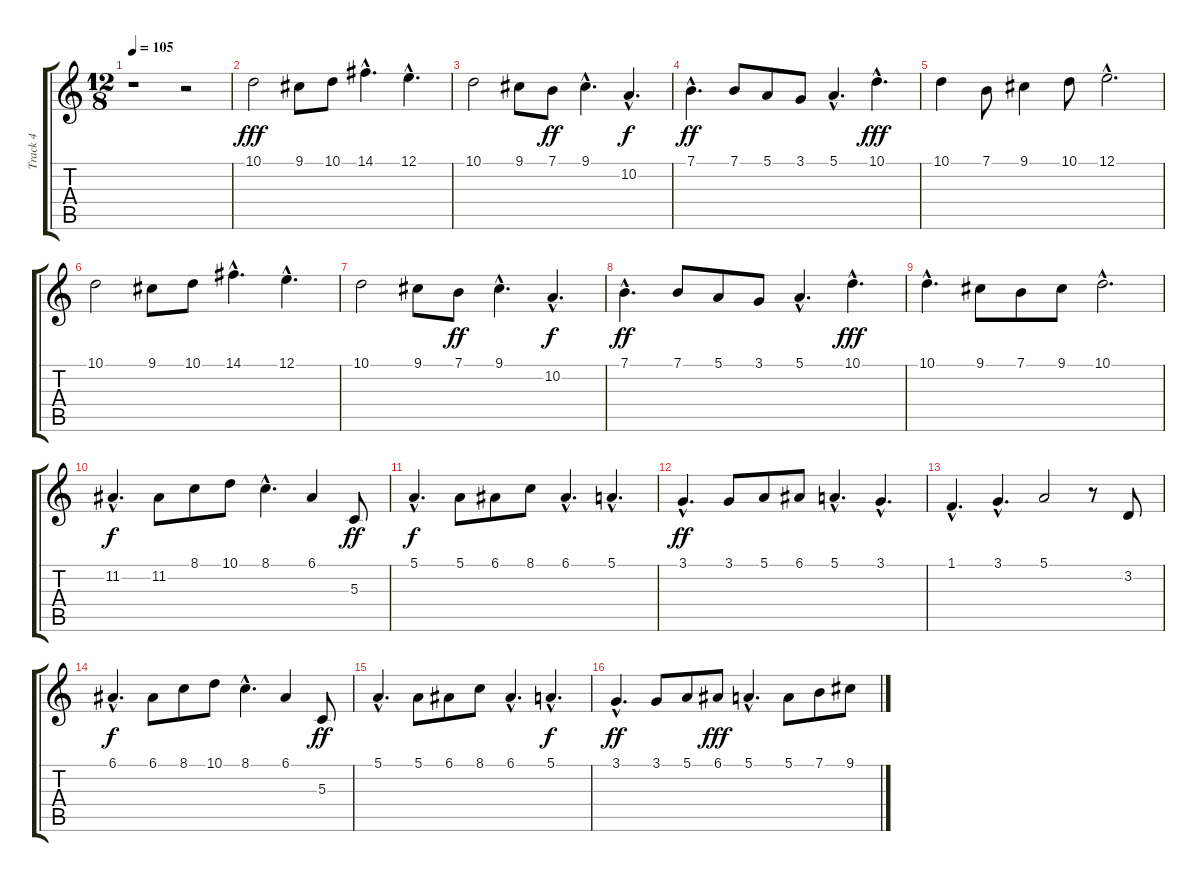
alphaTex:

\track ("Track 4" "Track 4") {instrument vibraphone}
\staff {score tabs}
\tuning (E4 B3 G3 D3 A2 E2) {hide}
\ts (12 8)
\tempo 105
\clef g2
\ks c
r.1{dy f} r.2 |
10.1.2{dy fff} 9.1.8 10.1.8 14.1{hac}.4{d} 12.1{hac}.4{d} |
10.1.2 9.1.8 7.1.8{dy ff} 9.1{hac}.4{d} 10.2{hac}.4{d dy f} |
7.1{hac}.4{d dy ff} 7.1.8 5.1.8 3.1.8 5.1{hac}.4{d} 10.1{hac}.4{d dy fff} |
10.1.4 7.1.8 9.1.4 10.1.8 12.1{hac}.2{d} |
10.1.2 9.1.8 10.1.8 14.1{hac}.4{d} 12.1{hac}.4{d} |
10.1.2 9.1.8 7.1.8{dy ff} 9.1{hac}.4{d} 10.2{hac}.4{d dy f} |
7.1{hac}.4{d dy ff} 7.1.8 5.1.8 3.1.8 5.1{hac}.4{d} 10.1{hac}.4{d dy fff} |
10.1{hac}.4{d} 9.1.8 7.1.8 9.1.8 10.1{hac}.2{d} |
11.2{hac}.4{d dy f} 11.2.8 8.1.8 10.1.8 8.1{hac}.4{d} 6.1.4 5.3.8{dy ff} |
5.1{hac}.4{d dy f} 5.1.8 6.1.8 8.1.8 6.1{hac}.4{d} 5.1{hac}.4{d} |
3.1{hac}.4{d dy ff} 3.1.8 5.1.8 6.1.8 5.1{hac}.4{d} 3.1{hac}.4{d} |
1.1{hac}.4{d} 3.1{hac}.4{d} 5.1.2 r.8 3.2.8 |
6.1{hac}.4{d dy f} 6.1.8 8.1.8 10.1.8 8.1{hac}.4{d} 6.1.4 5.3.8{dy ff} |
5.1{hac}.4{d} 5.1.8 6.1.8 8.1.8 6.1{hac}.4{d} 5.1{hac}.4{d dy f} |
3.1{hac}.4{d dy ff} 3.1.8 5.1.8 6.1.8{dy fff} 5.1{hac}.4{d} 5.1.8 7.1.8 9.1.8
